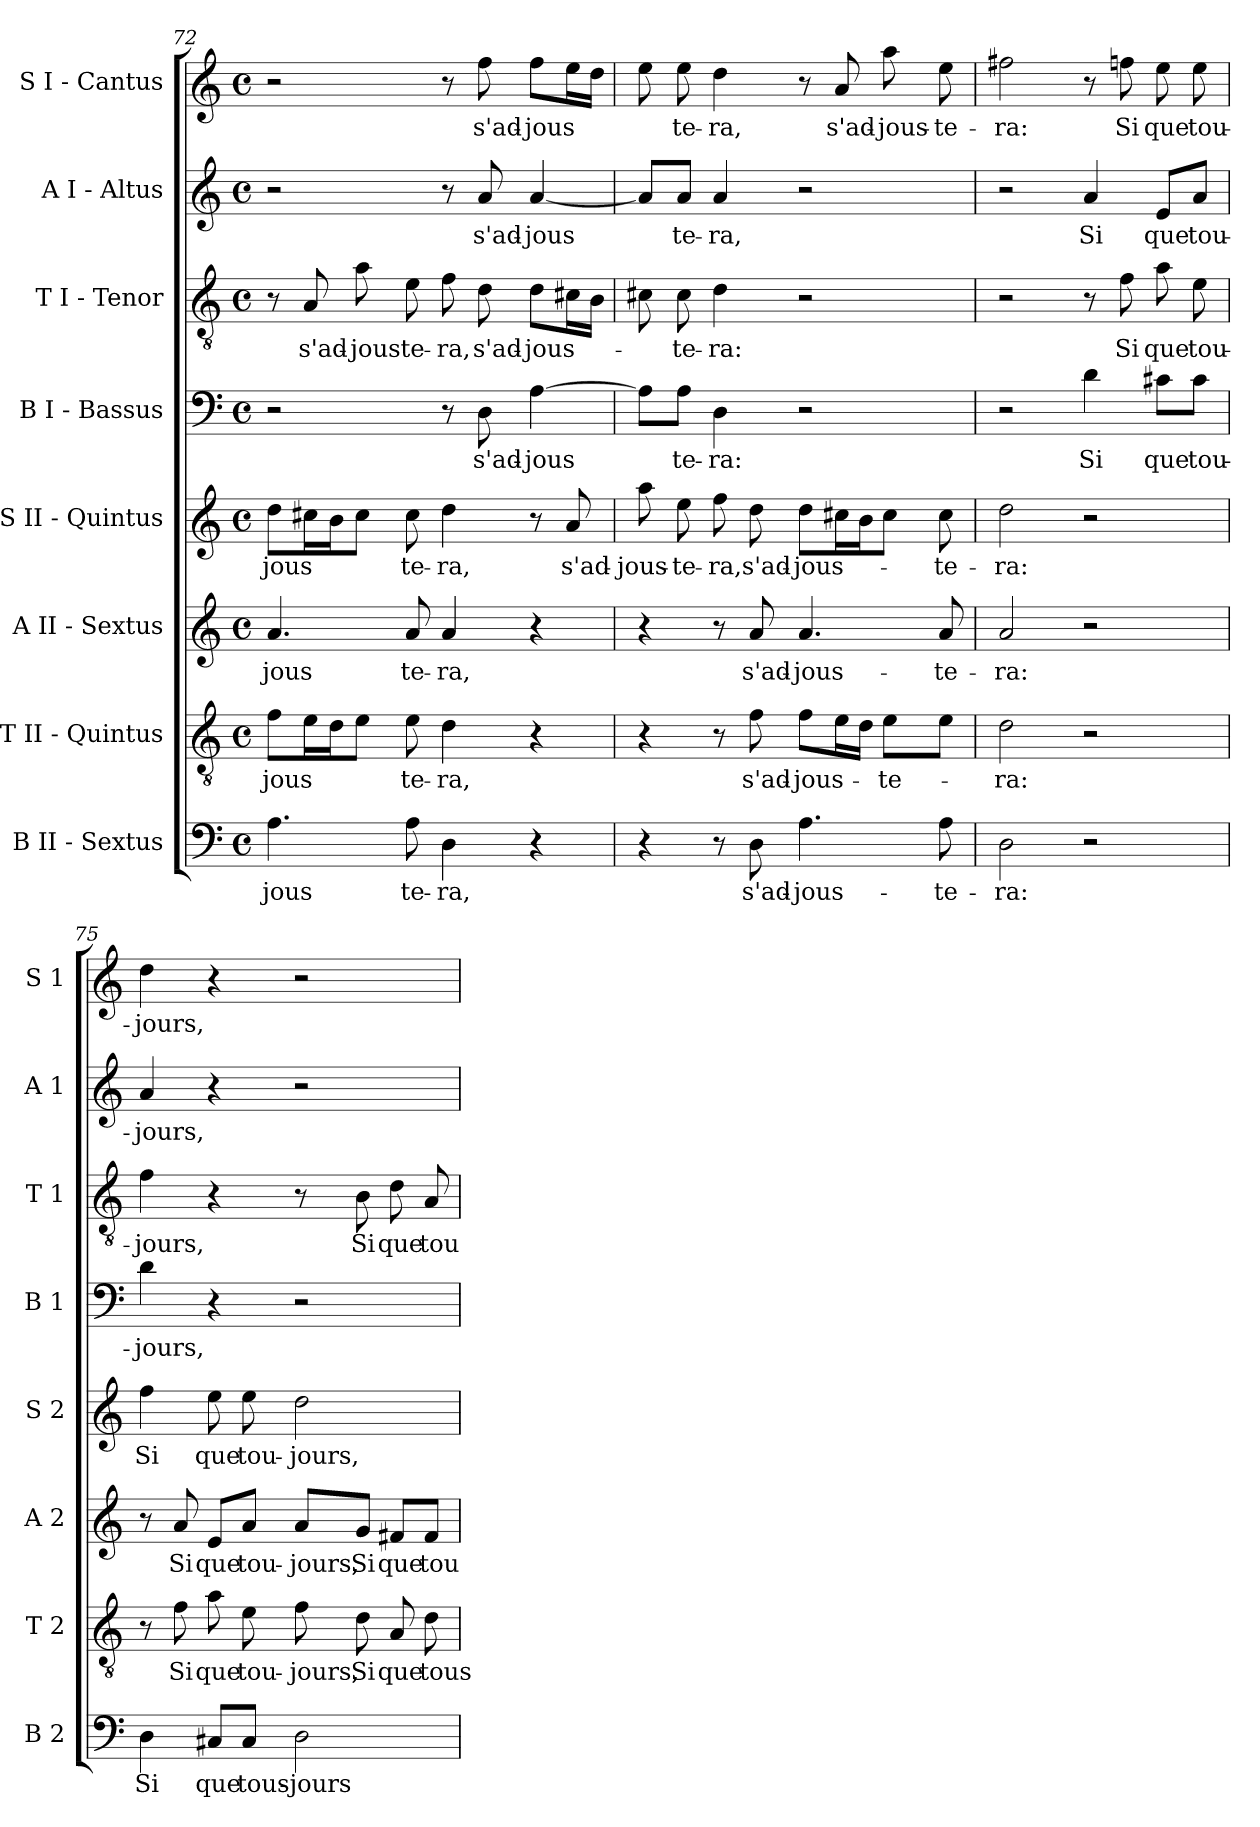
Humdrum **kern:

**kern	**text	**kern	**text	**kern	**text	**kern	**text	**kern	**text	**kern	**text	**kern	**text	**kern	**text
*part8	*part8	*part7	*part7	*part6	*part6	*part5	*part5	*part4	*part4	*part3	*part3	*part2	*part2	*part1	*part1
*staff8	*staff8	*staff7	*staff7	*staff6	*staff6	*staff5	*staff5	*staff4	*staff4	*staff3	*staff3	*staff2	*staff2	*staff1	*staff1
*I"B II - Sextus	*	*I"T II - Quintus	*	*I"A II - Sextus	*	*I"S II - Quintus	*	*I"B I - Bassus	*	*I"T I - Tenor	*	*I"A I - Altus	*	*I"S I - Cantus	*
*I'B 2	*	*I'T 2	*	*I'A 2	*	*I'S 2	*	*I'B 1	*	*I'T 1	*	*I'A 1	*	*I'S 1	*
*clefF4	*	*clefGv2	*	*clefG2	*	*clefG2	*	*clefF4	*	*clefGv2	*	*clefG2	*	*clefG2	*
*k[]	*	*k[]	*	*k[]	*	*k[]	*	*k[]	*	*k[]	*	*k[]	*	*k[]	*
*C:	*	*C:	*	*C:	*	*C:	*	*C:	*	*C:	*	*C:	*	*C:	*
*M4/4	*	*M4/4	*	*M4/4	*	*M4/4	*	*M4/4	*	*M4/4	*	*M4/4	*	*M4/4	*
*met(c)	*	*met(c)	*	*met(c)	*	*met(c)	*	*met(c)	*	*met(c)	*	*met(c)	*	*met(c)	*
=72	=72	=72	=72	=72	=72	=72	=72	=72	=72	=72	=72	=72	=72	=72	=72
!	!LO:LY:b	!	!LO:LY:b	!	!LO:LY:b	!	!LO:LY:b	!	!	!	!	!	!	!	!
4.A\	-jous	8f\L	-jous	4.a/	-jous	8dd\L	-jous	2r	.	8r	.	2r	.	2r	.
!	!	!	!	!	!	!	!	!	!	!	!LO:LY:b	!	!	!	!
.	.	16e\L	.	.	.	16cc#X\L	.	.	.	8A/	s'ad-	.	.	.	.
.	.	16d\J	.	.	.	16b\J	.	.	.	.	.	.	.	.	.
!	!	!	!	!	!	!	!	!	!	!	!LO:LY:b	!	!	!	!
.	.	8e\J	.	.	.	8cc#\J	.	.	.	8a\	-jous	.	.	.	.
!	!LO:LY:b	!	!LO:LY:b	!	!LO:LY:b	!	!LO:LY:b	!	!	!	!LO:LY:b	!	!	!	!
8A\	te-	8e\	te-	8a/	te-	8cc#\	te-	.	.	8e\	te-	.	.	.	.
!	!LO:LY:b	!	!LO:LY:b	!	!LO:LY:b	!	!LO:LY:b	!	!	!	!LO:LY:b	!	!	!	!
4D\	-ra,	4d\	-ra,	4a/	-ra,	4dd\	-ra,	8r	.	8f\	-ra,	8r	.	8r	.
!	!	!	!	!	!	!	!	!	!LO:LY:b	!	!LO:LY:b	!	!LO:LY:b	!	!LO:LY:b
.	.	.	.	.	.	.	.	8D\	s'ad-	8d\	s'ad-	8a/	s'ad-	8ff\	s'ad-
!	!	!	!	!	!	!	!	!	!LO:LY:b	!	!LO:LY:b	!	!LO:LY:b	!	!LO:LY:b
4r	.	4r	.	4r	.	8r	.	[4A\	-jous	8d\L	-jous-	[4a/	-jous	8ff\L	-jous
!	!	!	!	!	!	!	!LO:LY:b	!	!	!	!	!	!	!	!
.	.	.	.	.	.	8a/	s'ad-	.	.	16c#X\L	.	.	.	16ee\L	.
.	.	.	.	.	.	.	.	.	.	16B\JJ	.	.	.	16dd\JJ	.
=73	=73	=73	=73	=73	=73	=73	=73	=73	=73	=73	=73	=73	=73	=73	=73
!	!	!	!	!	!	!	!LO:LY:b	!	!	!	!	!	!	!	!
4r	.	4r	.	4r	.	8aa\	-jous-	8A\L]	.	8c#X\	.	8a/L]	.	8ee\	.
!	!	!	!	!	!	!	!LO:LY:b	!	!LO:LY:b	!	!LO:LY:b	!	!LO:LY:b	!	!LO:LY:b
.	.	.	.	.	.	8ee\	-te-	8A\J	te-	8c#\	-te-	8a/J	te-	8ee\	te-
!	!	!	!	!	!	!	!LO:LY:b	!	!LO:LY:b	!	!LO:LY:b	!	!LO:LY:b	!	!LO:LY:b
8r	.	8r	.	8r	.	8ff\	-ra,	4D\	-ra:	4d\	-ra:	4a/	-ra,	4dd\	-ra,
!	!LO:LY:b	!	!LO:LY:b	!	!LO:LY:b	!	!LO:LY:b	!	!	!	!	!	!	!	!
8D\	s'ad-	8f\	s'ad-	8a/	s'ad-	8dd\	s'ad-	.	.	.	.	.	.	.	.
!	!LO:LY:b	!	!LO:LY:b	!	!LO:LY:b	!	!LO:LY:b	!	!	!	!	!	!	!	!
4.A\	-jous-	8f\L	-jous-	4.a/	-jous-	8dd\L	-jous-	2r	.	2r	.	2r	.	8r	.
!	!	!	!	!	!	!	!	!	!	!	!	!	!	!	!LO:LY:b
.	.	16e\L	.	.	.	16cc#X\L	.	.	.	.	.	.	.	8a/	s'ad-
.	.	16d\JJ	.	.	.	16b\J	.	.	.	.	.	.	.	.	.
!	!	!	!LO:LY:b	!	!	!	!	!	!	!	!	!	!	!	!LO:LY:b
.	.	8e\L	-te-	.	.	8cc#\J	.	.	.	.	.	.	.	8aa\	-jous-
!	!LO:LY:b	!	!	!	!LO:LY:b	!	!LO:LY:b	!	!	!	!	!	!	!	!LO:LY:b
8A\	-te-	8e\J	.	8a/	-te-	8cc#\	-te-	.	.	.	.	.	.	8ee\	-te-
!!LO:PB:g=z
=74	=74	=74	=74	=74	=74	=74	=74	=74	=74	=74	=74	=74	=74	=74	=74
!	!LO:LY:b	!	!LO:LY:b	!	!LO:LY:b	!	!LO:LY:b	!	!	!	!	!	!	!	!LO:LY:b
2D\	-ra:	2d\	-ra:	2a/	-ra:	2dd\	-ra:	2r	.	2r	.	2r	.	2ff#X\	-ra:
!	!	!	!	!	!	!	!	!	!LO:LY:b	!	!	!	!LO:LY:b	!	!
2r	.	2r	.	2r	.	2r	.	4d\	Si	8r	.	4a/	Si	8r	.
!	!	!	!	!	!	!	!	!	!	!	!LO:LY:b	!	!	!	!LO:LY:b
.	.	.	.	.	.	.	.	.	.	8f\	Si	.	.	8ffn\	Si
!	!	!	!	!	!	!	!	!	!LO:LY:b	!	!LO:LY:b	!	!LO:LY:b	!	!LO:LY:b
.	.	.	.	.	.	.	.	8c#X\L	que	8a\	que	8e/L	que	8ee\	que
!	!	!	!	!	!	!	!	!	!LO:LY:b	!	!LO:LY:b	!	!LO:LY:b	!	!LO:LY:b
.	.	.	.	.	.	.	.	8c#\J	tou-	8e\	tou-	8a/J	tou-	8ee\	tou-
=75	=75	=75	=75	=75	=75	=75	=75	=75	=75	=75	=75	=75	=75	=75	=75
!	!LO:LY:b	!	!	!	!	!	!LO:LY:b	!	!LO:LY:b	!	!LO:LY:b	!	!LO:LY:b	!	!LO:LY:b
4D\	Si	8r	.	8r	.	4ff\	Si	4d\	-jours,	4f\	-jours,	4a/	-jours,	4dd\	-jours,
!	!	!	!LO:LY:b	!	!LO:LY:b	!	!	!	!	!	!	!	!	!	!
.	.	8f\	Si	8a/	Si	.	.	.	.	.	.	.	.	.	.
!	!LO:LY:b	!	!LO:LY:b	!	!LO:LY:b	!	!LO:LY:b	!	!	!	!	!	!	!	!
8C#X/L	que	8a\	que	8e/L	que	8ee\	que	4r	.	4r	.	4r	.	4r	.
!	!LO:LY:b	!	!LO:LY:b	!	!LO:LY:b	!	!LO:LY:b	!	!	!	!	!	!	!	!
8C#/J	tous-	8e\	tou-	8a/J	tou-	8ee\	tou-	.	.	.	.	.	.	.	.
!	!LO:LY:b	!	!LO:LY:b	!	!LO:LY:b	!	!LO:LY:b	!	!	!	!	!	!	!	!
2D\	-jours	8f\	-jours,	8a/L	-jours,	2dd\	-jours,	2r	.	8r	.	2r	.	2r	.
!	!	!	!LO:LY:b	!	!LO:LY:b	!	!	!	!	!	!LO:LY:b	!	!	!	!
.	.	8d\	Si	8g/J	Si	.	.	.	.	8B\	Si	.	.	.	.
!	!	!	!LO:LY:b	!	!LO:LY:b	!	!	!	!	!	!LO:LY:b	!	!	!	!
.	.	8A/	que	8f#X/L	que	.	.	.	.	8d\	que	.	.	.	.
!	!	!	!LO:LY:b	!	!LO:LY:b	!	!	!	!	!	!LO:LY:b	!	!	!	!
.	.	8d\	tous-	8f#/J	tou-	.	.	.	.	8A/	tou-	.	.	.	.
=	=	=	=	=	=	=	=	=	=	=	=	=	=	=	=
*-	*-	*-	*-	*-	*-	*-	*-	*-	*-	*-	*-	*-	*-	*-	*-
